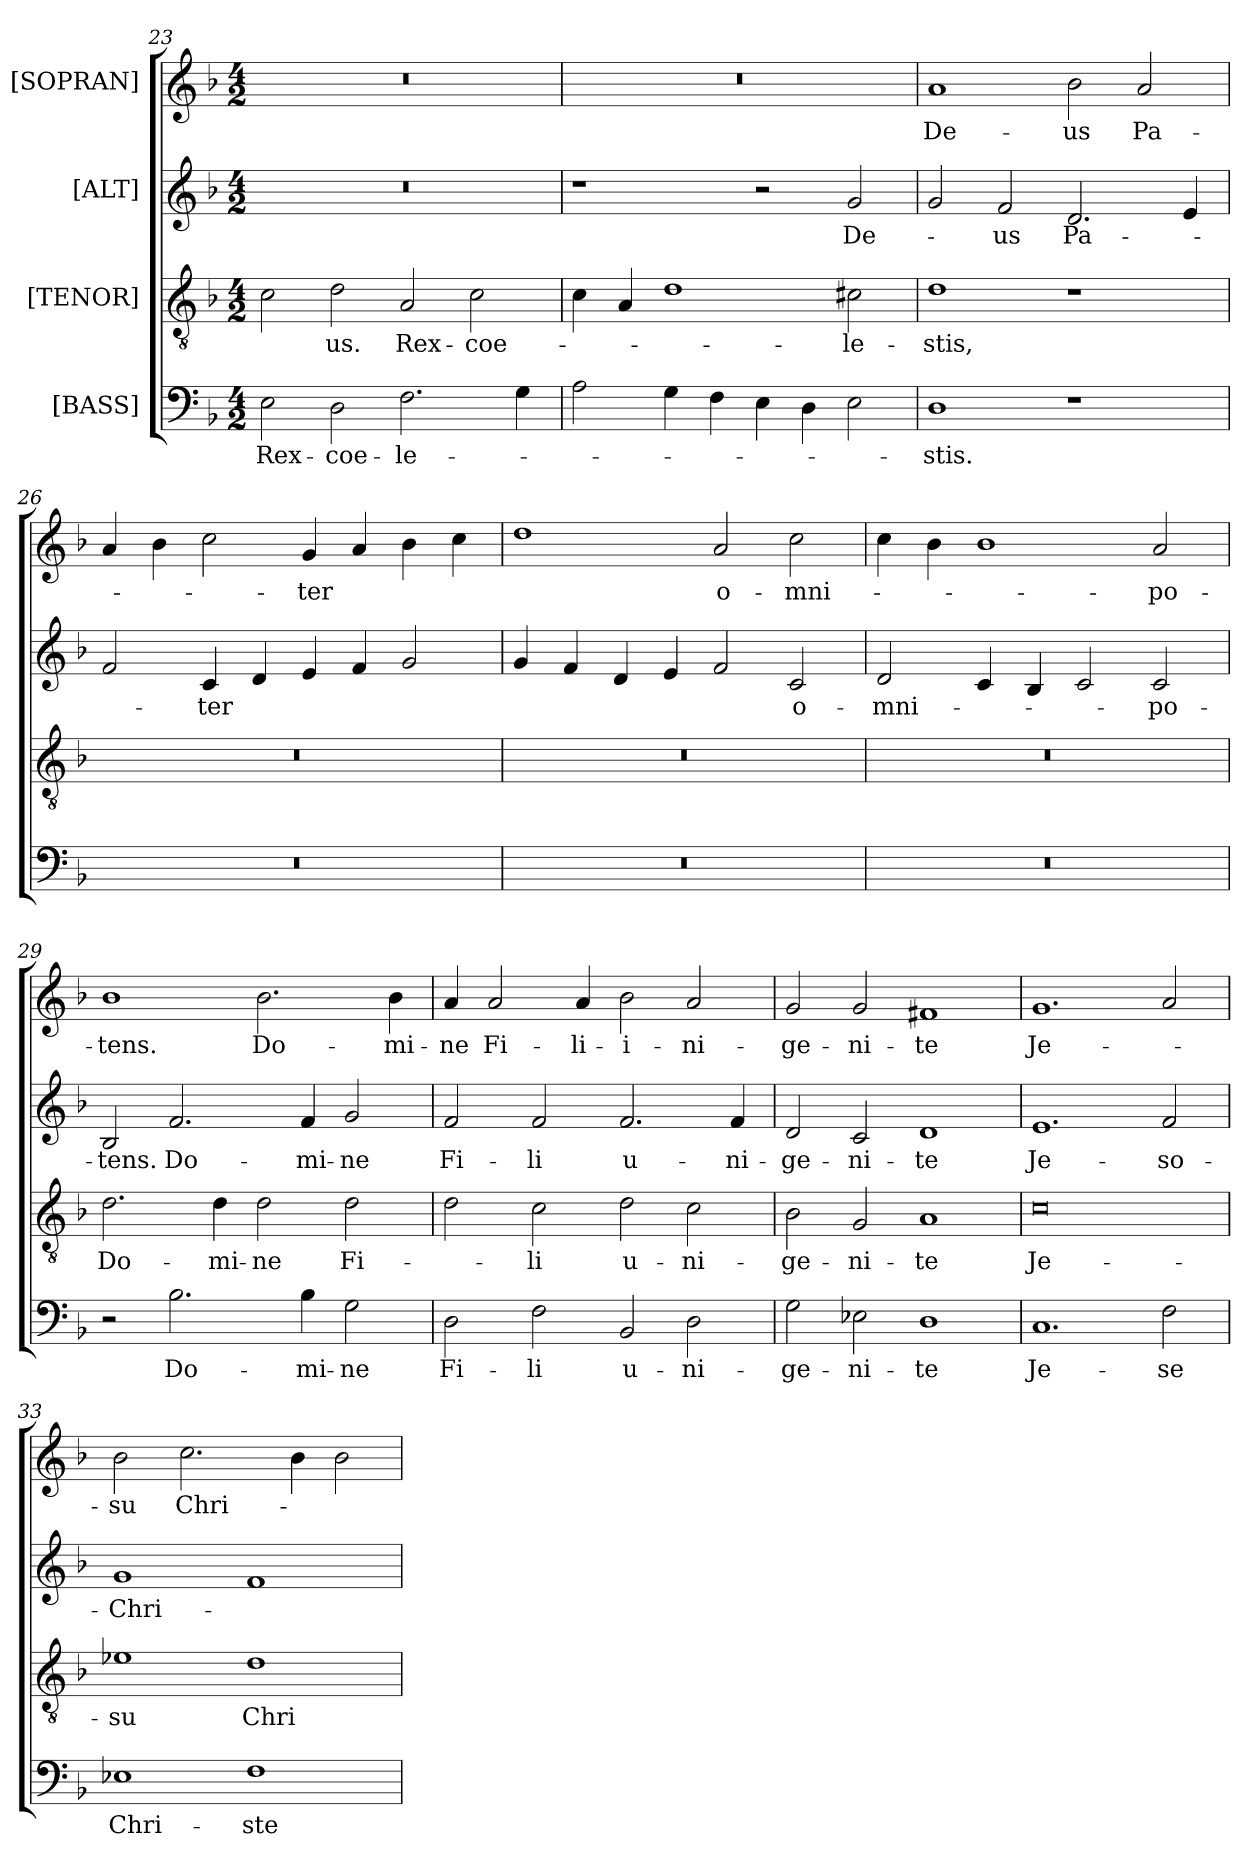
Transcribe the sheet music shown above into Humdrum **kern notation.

**kern	**text	**kern	**text	**kern	**text	**kern	**text
*part4	*part4	*part3	*part3	*part2	*part2	*part1	*part1
*staff4	*staff4	*staff3	*staff3	*staff2	*staff2	*staff1	*staff1
*I"[BASS]	*	*I"[TENOR]	*	*I"[ALT]	*	*I"[SOPRAN]	*
*clefF4	*	*clefGv2	*	*clefG2	*	*clefG2	*
*k[b-]	*	*k[b-]	*	*k[b-]	*	*k[b-]	*
*M4/2	*	*M4/2	*	*M4/2	*	*M4/2	*
=23	=23	=23	=23	=23	=23	=23	=23
2E\	Rex-	2c\	.	0r	.	0r	.
2D\	coe-	2d\	-us.	.	.	.	.
2.F\	-le-	2A/	Rex-	.	.	.	.
.	.	2c\	coe-	.	.	.	.
4G\	.	.	.	.	.	.	.
=24	=24	=24	=24	=24	=24	=24	=24
2A\	.	4c\	.	1r	.	0r	.
.	.	4A/	.	.	.	.	.
4G\	.	1d\	.	.	.	.	.
4F\	.	.	.	.	.	.	.
4E\	.	.	.	2r	.	.	.
4D\	.	.	.	.	.	.	.
2E\	.	2c#X\	-le-	2g/	De-	.	.
=25	=25	=25	=25	=25	=25	=25	=25
1D\	-stis.	1d\	-stis,	2g/	.	1a/	De-
.	.	.	.	2f/	-us	.	.
1r	.	1r	.	2.d/	Pa-	2b-\	-us
.	.	.	.	.	.	2a/	Pa-
.	.	.	.	4e/	.	.	.
=26	=26	=26	=26	=26	=26	=26	=26
0r	.	0r	.	2f/	.	4a/	.
.	.	.	.	.	.	4b-\	.
.	.	.	.	4c/	-ter	2cc\	.
.	.	.	.	4d/	.	.	.
.	.	.	.	4e/	.	4g/	-ter
.	.	.	.	4f/	.	4a/	.
.	.	.	.	2g/	.	4b-\	.
.	.	.	.	.	.	4cc\	.
=27	=27	=27	=27	=27	=27	=27	=27
0r	.	0r	.	4g/	.	1dd\	.
.	.	.	.	4f/	.	.	.
.	.	.	.	4d/	.	.	.
.	.	.	.	4e/	.	.	.
.	.	.	.	2f/	.	2a/	o-
.	.	.	.	2c/	o-	2cc\	-mni-
=28	=28	=28	=28	=28	=28	=28	=28
0r	.	0r	.	2d/	-mni-	4cc\	.
.	.	.	.	.	.	4b-\	.
.	.	.	.	4c/	.	1b-\	.
.	.	.	.	4B-/	.	.	.
.	.	.	.	2c/	.	.	.
.	.	.	.	2c/	-po-	2a/	-po-
=29	=29	=29	=29	=29	=29	=29	=29
2r	.	2.d\	Do-	2B-/	-tens.	1b-\	-tens.
2.B-\	Do-	.	.	2.f/	Do-	.	.
.	.	4d\	-mi-	.	.	.	.
.	.	2d\	-ne	.	.	2.b-\	Do-
4B-\	-mi-	.	.	4f/	-mi-	.	.
2G\	-ne	2d\	Fi-	2g/	-ne	.	.
.	.	.	.	.	.	4b-\	-mi-
=30	=30	=30	=30	=30	=30	=30	=30
2D\	Fi-	2d\	.	2f/	Fi-	4a/	-ne
.	.	.	.	.	.	2a/	Fi-
2F\	-li	2c\	-li	2f/	-li	.	.
.	.	.	.	.	.	4a/	-li-
2BB-/	u-	2d\	u-	2.f/	u-	2b-\	-i-
2D\	-ni-	2c\	-ni-	.	.	2a/	-ni-
.	.	.	.	4f/	-ni-	.	.
=31	=31	=31	=31	=31	=31	=31	=31
2G\	-ge-	2B-\	-ge-	2d/	-ge-	2g/	-ge-
2E-X\	-ni-	2G/	-ni-	2c/	-ni-	2g/	-ni-
1D\	-te	1A/	-te	1d/	-te	1f#X/	-te
=32	=32	=32	=32	=32	=32	=32	=32
1.C/	Je-	0c\	Je-	1.e/	Je-	1.g/	Je-
2F\	-se	.	.	2f/	-so-	2a/	.
=33	=33	=33	=33	=33	=33	=33	=33
1E-X\	Chri-	1e-X\	-su	1g/	-Chri-	2b-\	-su
.	.	.	.	.	.	2.cc\	Chri-
1F\	-ste	1d\	Chri-	1f/	.	.	.
.	.	.	.	.	.	4b-\	.
.	.	.	.	.	.	2b-\	.
=	=	=	=	=	=	=	=
*-	*-	*-	*-	*-	*-	*-	*-
